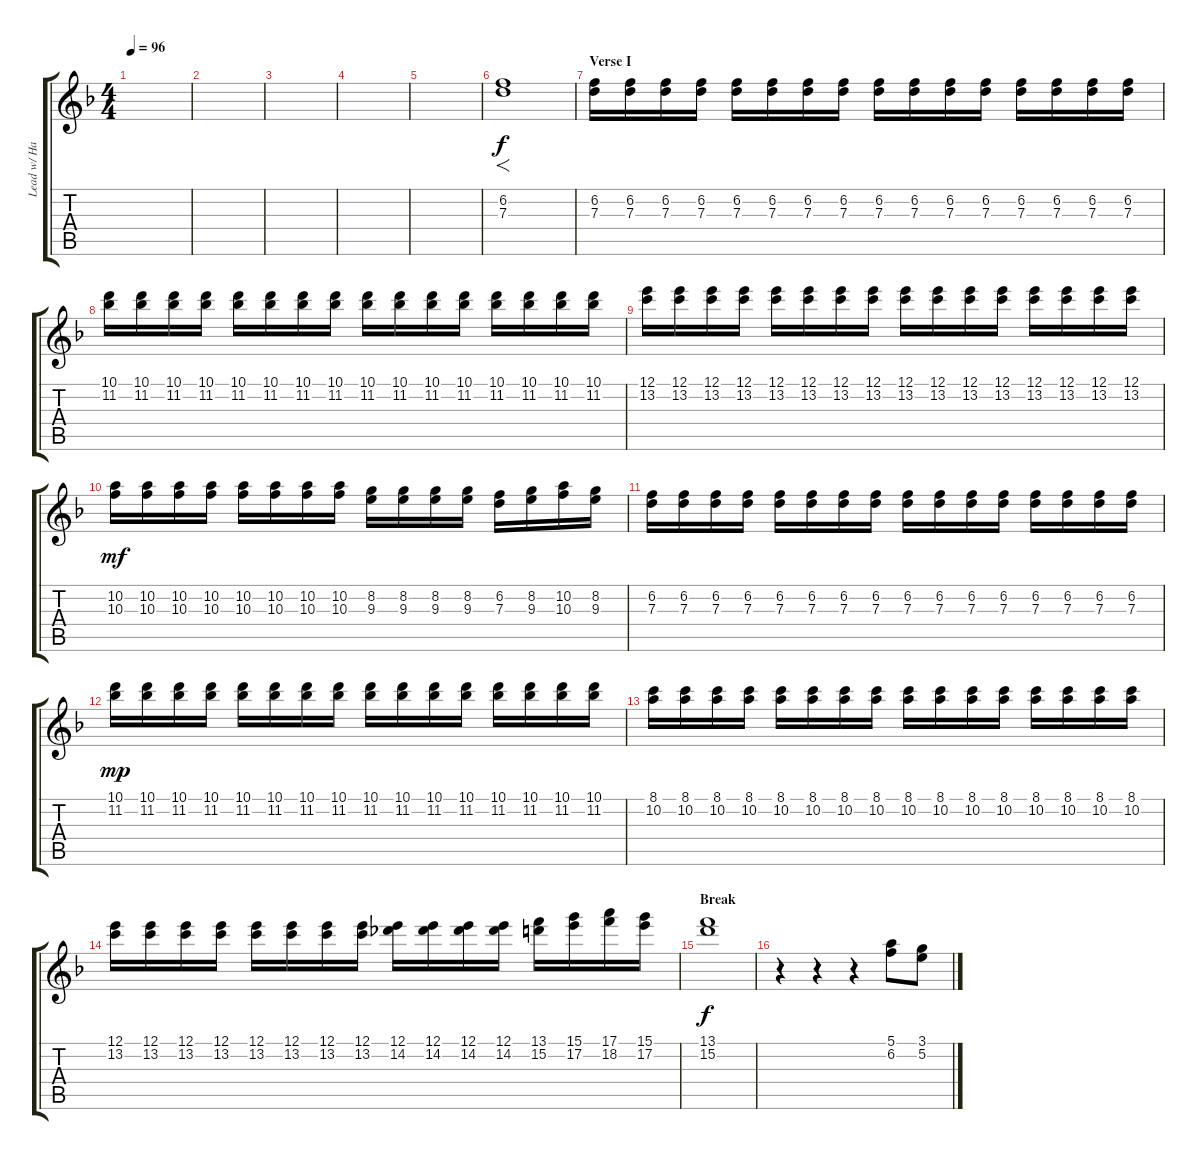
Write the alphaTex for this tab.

\track ("Lead w/ Harmony Overdub" "Lead w/ Ha") {instrument distortionguitar}
\staff {score tabs}
\tuning (E4 B3 G3 D3 A2 D2) {hide}
\ts (4 4)
\tempo 96
\clef g2
\ks dminor
|
|
|
|
|
(6.2 7.3).1{f} |
\section ("" "Verse I")
(6.2 7.3).16 (6.2 7.3).16 (6.2 7.3).16 (6.2 7.3).16 (6.2 7.3).16 (6.2 7.3).16 (6.2 7.3).16 (6.2 7.3).16 (6.2 7.3).16 (6.2 7.3).16 (6.2 7.3).16 (6.2 7.3).16 (6.2 7.3).16 (6.2 7.3).16 (6.2 7.3).16 (6.2 7.3).16 |
(10.1 11.2).16 (10.1 11.2).16 (10.1 11.2).16 (10.1 11.2).16 (10.1 11.2).16 (10.1 11.2).16 (10.1 11.2).16 (10.1 11.2).16 (10.1 11.2).16 (10.1 11.2).16 (10.1 11.2).16 (10.1 11.2).16 (10.1 11.2).16 (10.1 11.2).16 (10.1 11.2).16 (10.1 11.2).16 |
(12.1 13.2).16 (12.1 13.2).16 (12.1 13.2).16 (12.1 13.2).16 (12.1 13.2).16 (12.1 13.2).16 (12.1 13.2).16 (12.1 13.2).16 (12.1 13.2).16 (12.1 13.2).16 (12.1 13.2).16 (12.1 13.2).16 (12.1 13.2).16 (12.1 13.2).16 (12.1 13.2).16 (12.1 13.2).16 |
(10.2 10.3).16{dy mf} (10.2 10.3).16 (10.2 10.3).16 (10.2 10.3).16 (10.2 10.3).16 (10.2 10.3).16 (10.2 10.3).16 (10.2 10.3).16 (8.2 9.3).16 (8.2 9.3).16 (8.2 9.3).16 (8.2 9.3).16 (6.2 7.3).16 (8.2 9.3).16 (10.2 10.3).16 (8.2 9.3).16 |
(6.2 7.3).16 (6.2 7.3).16 (6.2 7.3).16 (6.2 7.3).16 (6.2 7.3).16 (6.2 7.3).16 (6.2 7.3).16 (6.2 7.3).16 (6.2 7.3).16 (6.2 7.3).16 (6.2 7.3).16 (6.2 7.3).16 (6.2 7.3).16 (6.2 7.3).16 (6.2 7.3).16 (6.2 7.3).16 |
(10.1 11.2).16{dy mp} (10.1 11.2).16 (10.1 11.2).16 (10.1 11.2).16 (10.1 11.2).16 (10.1 11.2).16 (10.1 11.2).16 (10.1 11.2).16 (10.1 11.2).16 (10.1 11.2).16 (10.1 11.2).16 (10.1 11.2).16 (10.1 11.2).16 (10.1 11.2).16 (10.1 11.2).16 (10.1 11.2).16 |
(8.1 10.2).16 (8.1 10.2).16 (8.1 10.2).16 (8.1 10.2).16 (8.1 10.2).16 (8.1 10.2).16 (8.1 10.2).16 (8.1 10.2).16 (8.1 10.2).16 (8.1 10.2).16 (8.1 10.2).16 (8.1 10.2).16 (8.1 10.2).16 (8.1 10.2).16 (8.1 10.2).16 (8.1 10.2).16 |
(12.1 13.2).16 (12.1 13.2).16 (12.1 13.2).16 (12.1 13.2).16 (12.1 13.2).16 (12.1 13.2).16 (12.1 13.2).16 (12.1 13.2).16 (12.1 14.2).16 (12.1 14.2).16 (12.1 14.2).16 (12.1 14.2).16 (13.1 15.2).16 (15.1 17.2).16 (17.1 18.2).16 (15.1 17.2).16 |
\section ("" "Break")
(13.1 15.2).1{dy f volume 0} |
r.4 r.4 r.4 (5.1 6.2).8{volume 13} (3.1 5.2).8
